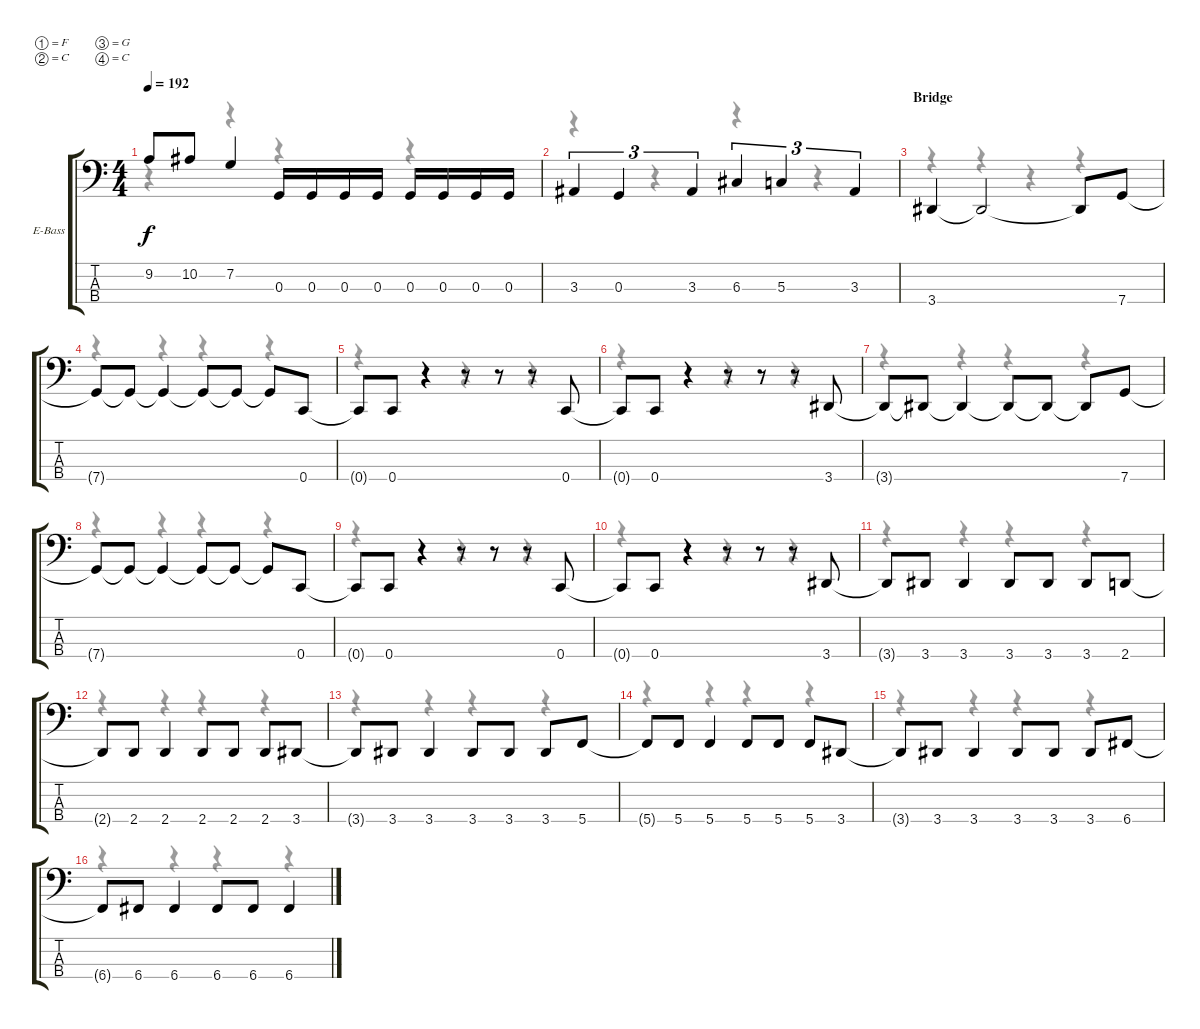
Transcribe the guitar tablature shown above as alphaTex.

\bracketExtendMode groupsimilarinstruments
\firstSystemTrackNameOrientation horizontal
\otherSystemsTrackNameOrientation horizontal
\track ("Jason (Bass)" "E-Bass") {instrument electricbasspick}
\staff {score tabs}
\tuning (F2 C2 G1 C1)
\voice
\ts (4 4)
\tempo 192
\clef f4
\ks c
9.2{t}.8{dy f} 10.2.8 7.2.4 0.3.16 0.3.16 0.3.16 0.3.16 0.3.16 0.3.16 0.3.16 0.3.16 |
3.3.4{tu (3 2)} 0.3.4{tu (3 2)} 3.3.4{tu (3 2)} 6.3.4{tu (3 2)} 5.3.4{tu (3 2)} 3.3.4{tu (3 2)} |
\section ("" "Bridge")
3.4.4 3.4{t}.2 3.4{t}.8 7.4.8 |
7.4{t}.8 7.4{t}.8 7.4{t}.4 7.4{t}.8 7.4{t}.8 7.4{t}.8 0.4.8 |
0.4{t}.8 0.4.8 r.4 r.8 r.8 r.8 0.4.8 |
0.4{t}.8 0.4.8 r.4 r.8 r.8 r.8 3.4.8 |
3.4{t}.8 3.4{t}.8 3.4{t}.4 3.4{t}.8 3.4{t}.8 3.4{t}.8 7.4.8 |
7.4{t}.8 7.4{t}.8 7.4{t}.4 7.4{t}.8 7.4{t}.8 7.4{t}.8 0.4.8 |
0.4{t}.8 0.4.8 r.4 r.8 r.8 r.8 0.4.8 |
0.4{t}.8 0.4.8 r.4 r.8 r.8 r.8 3.4.8 |
3.4{t}.8 3.4.8 3.4.4 3.4.8 3.4.8 3.4.8 2.4.8 |
2.4{t}.8 2.4.8 2.4.4 2.4.8 2.4.8 2.4.8 3.4.8 |
3.4{t}.8 3.4.8 3.4.4 3.4.8 3.4.8 3.4.8 5.4.8 |
5.4{t}.8 5.4.8 5.4.4 5.4.8 5.4.8 5.4.8 3.4.8 |
3.4{t}.8 3.4.8 3.4.4 3.4.8 3.4.8 3.4.8 6.4.8 |
6.4{t}.8 6.4.8 6.4.4 6.4.8 6.4.8 6.4.4
\voice
\clef f4
\ottava regular
\simile none
\ks c
r.4{dy mf} r.4 r.4 r.4 |
r.4 r.4 r.4 r.4 |
r.4 r.4 r.4 r.4 |
r.4 r.4 r.4 r.4 |
r.4 r.4 r.4 r.4 |
r.4 r.4 r.4 r.4 |
r.4 r.4 r.4 r.4 |
r.4 r.4 r.4 r.4 |
r.4 r.4 r.4 r.4 |
r.4 r.4 r.4 r.4 |
r.4 r.4 r.4 r.4 |
r.4 r.4 r.4 r.4 |
r.4 r.4 r.4 r.4 |
r.4 r.4 r.4 r.4 |
r.4 r.4 r.4 r.4 |
r.4 r.4 r.4 r.4
